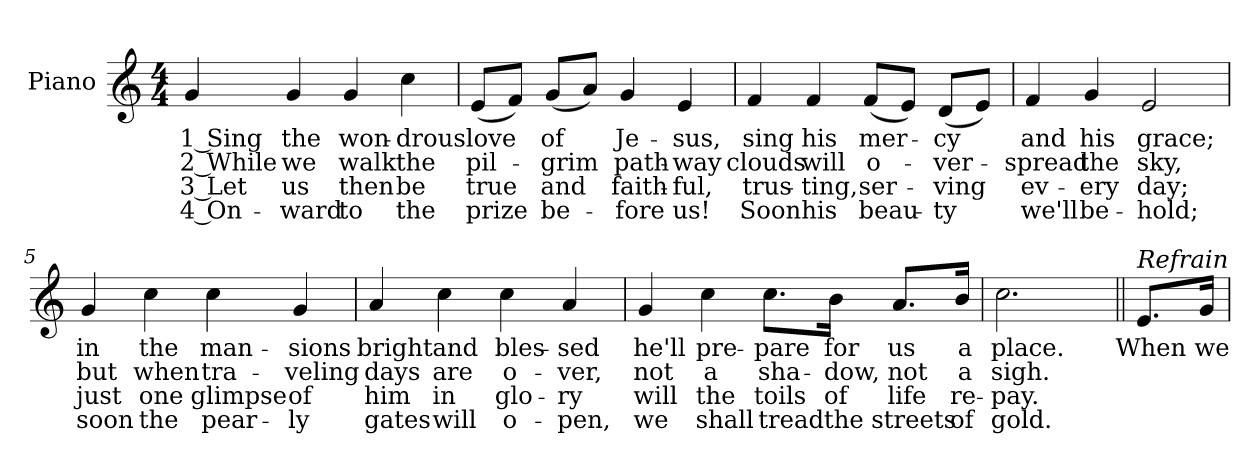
**kern	**text	**text	**text	**text
*part1	*part1	*part1	*part1	*part1
*staff1	*staff1	*staff1	*staff1	*staff1
*I"Piano	*	*	*	*
*I'Pno.	*	*	*	*
!!LO:PB:g=z
*clefG2	*	*	*	*
*k[]	*	*	*	*
*C:	*	*	*	*
*M4/4	*	*	*	*
=1	=1	=1	=1	=1
!	!LO:LY:b:color=#000000	!LO:LY:b:color=#000000	!LO:LY:b:color=#000000	!LO:LY:b:color=#000000
4gi/	1 Sing	2 While	-3 Let	4 On-
!	!LO:LY:b:color=#000000	!LO:LY:b:color=#000000	!LO:LY:b:color=#000000	!LO:LY:b:color=#000000
4gi/	the	we	us	ward
!	!LO:LY:b:color=#000000	!LO:LY:b:color=#000000	!LO:LY:b:color=#000000	!LO:LY:b:color=#000000
4gi/	won-	walk	then	to
!	!LO:LY:b:color=#000000	!LO:LY:b:color=#000000	!LO:LY:b:color=#000000	!LO:LY:b:color=#000000
4cci\	-drous	the	be	the
=2	=2	=2	=2	=2
!	!LO:LY:b:color=#000000	!LO:LY:b:color=#000000	!LO:LY:b:color=#000000	!LO:LY:b:color=#000000
(8ei/L	love	pil-	true	prize
8fi/J)	.	.	.	.
!	!LO:LY:b:color=#000000	!LO:LY:b:color=#000000	!LO:LY:b:color=#000000	!LO:LY:b:color=#000000
(8gi/L	of	-grim	and	be-
8ai/J)	.	.	.	.
!	!LO:LY:b:color=#000000	!LO:LY:b:color=#000000	!LO:LY:b:color=#000000	!LO:LY:b:color=#000000
4gi/	Je-	path-	-faith-	-fore
!	!LO:LY:b:color=#000000	!LO:LY:b:color=#000000	!LO:LY:b:color=#000000	!LO:LY:b:color=#000000
4ei/	-sus,	-way	ful,	us!
=3	=3	=3	=3	=3
!	!LO:LY:b:color=#000000	!LO:LY:b:color=#000000	!LO:LY:b:color=#000000	!LO:LY:b:color=#000000
4fi/	sing	clouds	trus-	-Soon
!	!LO:LY:b:color=#000000	!LO:LY:b:color=#000000	!LO:LY:b:color=#000000	!LO:LY:b:color=#000000
4fi/	his	will	ting,	his
!	!LO:LY:b:color=#000000	!LO:LY:b:color=#000000	!LO:LY:b:color=#000000	!LO:LY:b:color=#000000
(8fi/L	mer-	o-	ser-	-beau-
8ei/J)	.	.	.	.
!	!LO:LY:b:color=#000000	!LO:LY:b:color=#000000	!LO:LY:b:color=#000000	!LO:LY:b:color=#000000
(8di/L	-cy	-ver-	-ving	ty
8ei/J)	.	.	.	.
!!LO:LB:g=z
=4	=4	=4	=4	=4
!	!LO:LY:b:color=#000000	!LO:LY:b:color=#000000	!LO:LY:b:color=#000000	!LO:LY:b:color=#000000
4fi/	and	-spread	ev-	-we'll
!	!LO:LY:b:color=#000000	!LO:LY:b:color=#000000	!LO:LY:b:color=#000000	!LO:LY:b:color=#000000
4gi/	his	the	ery	be-
!	!LO:LY:b:color=#000000	!LO:LY:b:color=#000000	!LO:LY:b:color=#000000	!LO:LY:b:color=#000000
2ei/	grace;	sky,	-day;	hold;
=5	=5	=5	=5	=5
!	!LO:LY:b:color=#000000	!LO:LY:b:color=#000000	!LO:LY:b:color=#000000	!LO:LY:b:color=#000000
4gi/	in	but	just	soon
!	!LO:LY:b:color=#000000	!LO:LY:b:color=#000000	!LO:LY:b:color=#000000	!LO:LY:b:color=#000000
4cci\	the	when	one	the
!	!LO:LY:b:color=#000000	!LO:LY:b:color=#000000	!LO:LY:b:color=#000000	!LO:LY:b:color=#000000
4cci\	man-	tra-	glimpse	pear-
!	!LO:LY:b:color=#000000	!LO:LY:b:color=#000000	!LO:LY:b:color=#000000	!LO:LY:b:color=#000000
4gi/	-sions	-veling	-of	ly
=6	=6	=6	=6	=6
!	!LO:LY:b:color=#000000	!LO:LY:b:color=#000000	!LO:LY:b:color=#000000	!LO:LY:b:color=#000000
4ai/	bright	days	him	gates
!	!LO:LY:b:color=#000000	!LO:LY:b:color=#000000	!LO:LY:b:color=#000000	!LO:LY:b:color=#000000
4cci\	and	are	in	will
!	!LO:LY:b:color=#000000	!LO:LY:b:color=#000000	!LO:LY:b:color=#000000	!LO:LY:b:color=#000000
4cci\	bles-	o-	glo-	-o-
!	!LO:LY:b:color=#000000	!LO:LY:b:color=#000000	!LO:LY:b:color=#000000	!LO:LY:b:color=#000000
4ai/	-sed	-ver,	-ry	pen,
!!LO:LB:g=z
=7	=7	=7	=7	=7
!	!LO:LY:b:color=#000000	!LO:LY:b:color=#000000	!LO:LY:b:color=#000000	!LO:LY:b:color=#000000
4gi/	he'll	not	will	we
!	!LO:LY:b:color=#000000	!LO:LY:b:color=#000000	!LO:LY:b:color=#000000	!LO:LY:b:color=#000000
4cci\	pre-	a	the	shall
!	!LO:LY:b:color=#000000	!LO:LY:b:color=#000000	!LO:LY:b:color=#000000	!LO:LY:b:color=#000000
8.cci\L	-pare	sha-	toils	tread
!	!LO:LY:b:color=#000000	!LO:LY:b:color=#000000	!LO:LY:b:color=#000000	!LO:LY:b:color=#000000
16bi\Jk	for	-dow,	of	the
!	!LO:LY:b:color=#000000	!LO:LY:b:color=#000000	!LO:LY:b:color=#000000	!LO:LY:b:color=#000000
8.ai/L	us	not	life	streets
!	!LO:LY:b:color=#000000	!LO:LY:b:color=#000000	!LO:LY:b:color=#000000	!LO:LY:b:color=#000000
16bi/Jk	a	a	re-	-of
=8	=8	=8	=8	=8
!	!LO:LY:b:color=#000000	!LO:LY:b:color=#000000	!LO:LY:b:color=#000000	!LO:LY:b:color=#000000
2.cci\	place.	sigh.	pay.	gold.
=9||	=9||	=9||	=9||	=9||
!LO:TX:a:i:t=Refrain	!	!	!	!
!	!LO:LY:b:color=#000000	!	!	!
8.ei/L	When	.	.	.
!	!LO:LY:b:color=#000000	!	!	!
16gi/Jk	we	.	.	.
=	=	=	=	=
*-	*-	*-	*-	*-
